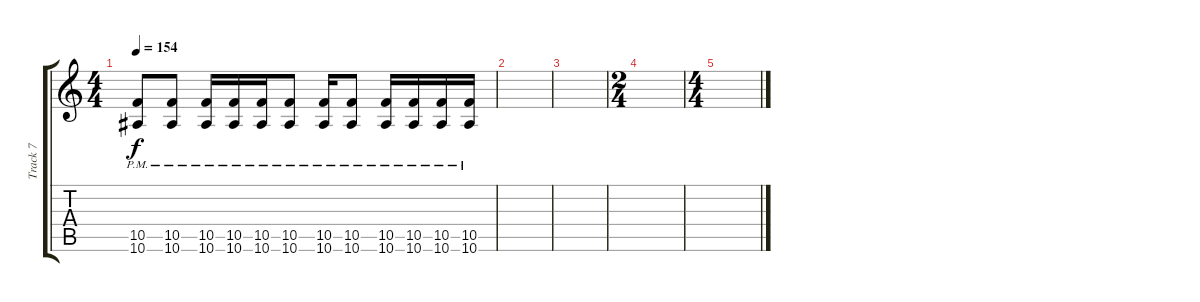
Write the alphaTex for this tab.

\track ("Track 7" "Track 7") {instrument distortionguitar bank 255}
\staff {score tabs}
\tuning (D4 A3 F3 C3 G2 C2) {hide}
\ts (4 4)
\tempo 154
\clef g2
\ks c
(10.5{pm} 10.6).8{dy f} (10.5{pm} 10.6).8 (10.5{pm} 10.6).16 (10.5{pm} 10.6).16 (10.5{pm} 10.6).16 (10.5{pm} 10.6).8 (10.5{pm} 10.6).16 (10.5{pm} 10.6).8 (10.5{pm} 10.6).16 (10.5{pm} 10.6).16 (10.5{pm} 10.6).16 (10.5{pm} 10.6).16 |
|
|
\ts (2 4)
|
\ts (4 4)
